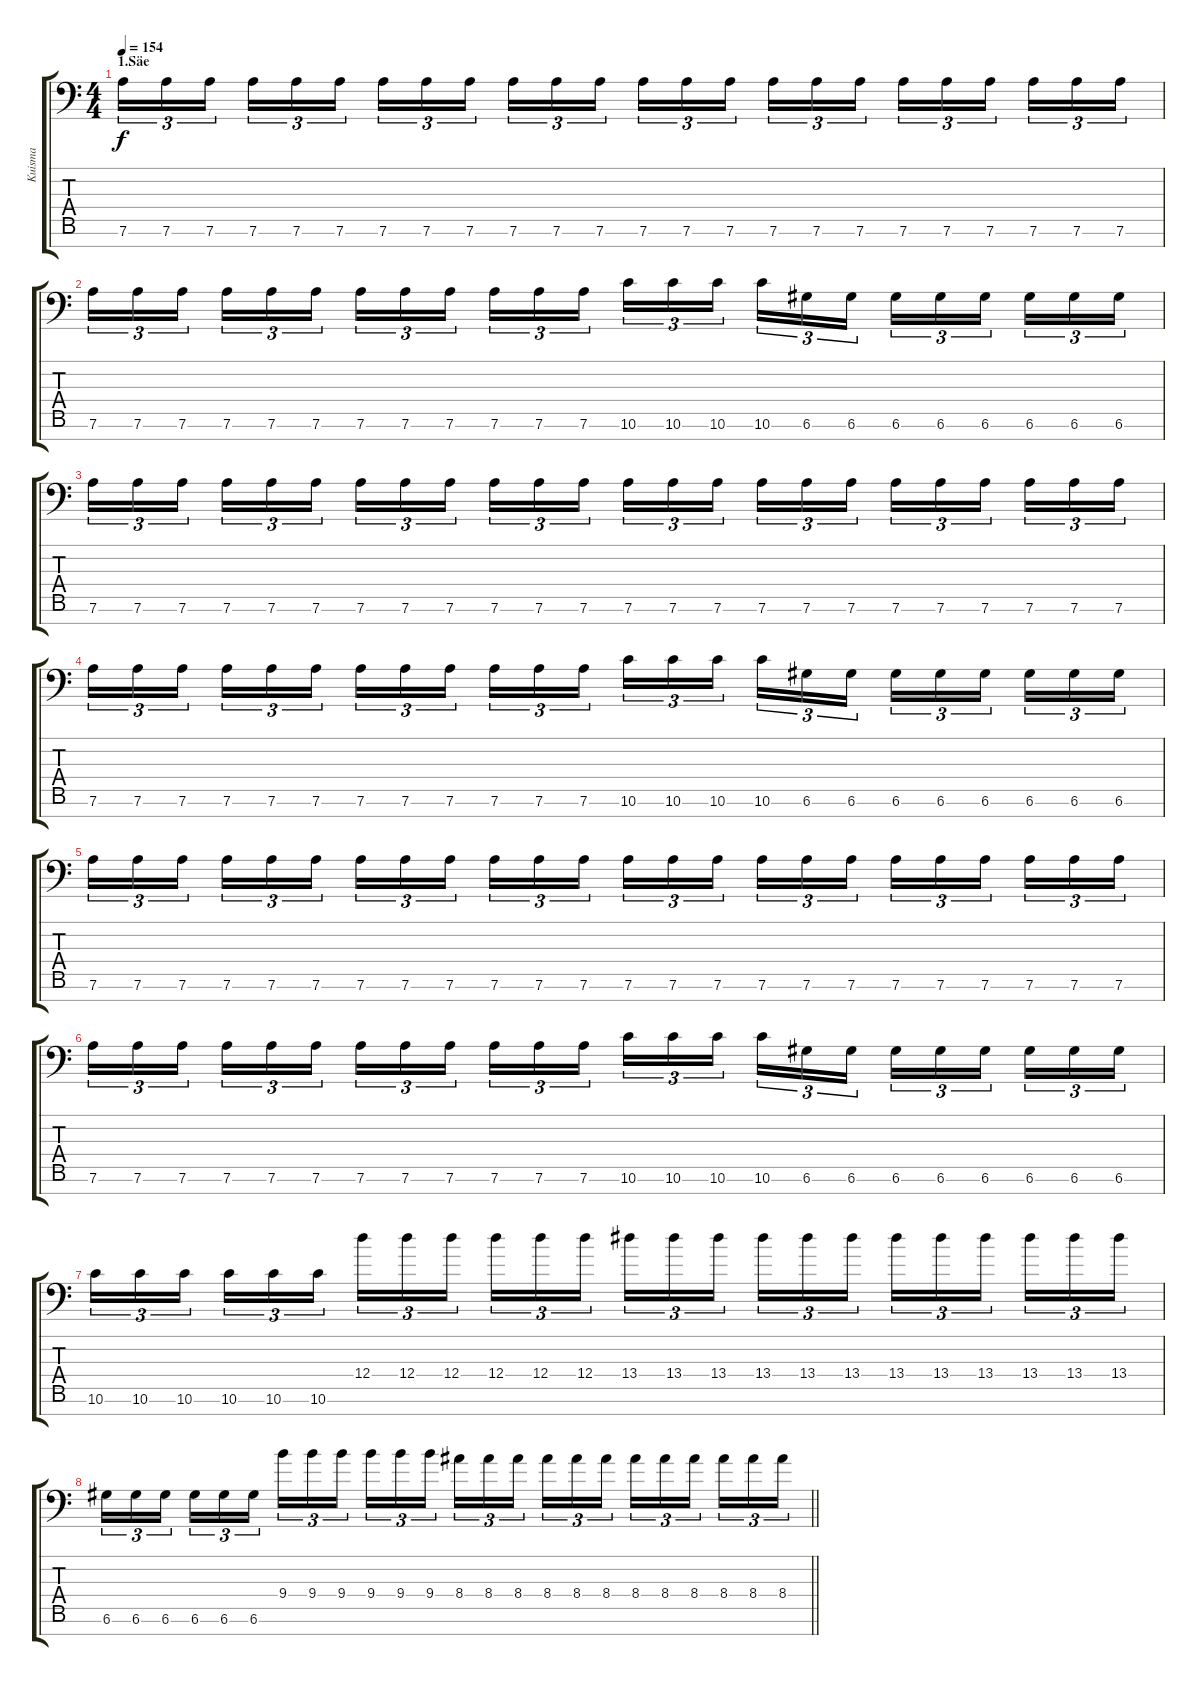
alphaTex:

\track ("Kuisma" "Kuisma") {instrument distortionguitar}
\staff {score tabs}
\tuning (E4 B3 G3 D3 A2 D2 A1) {hide}
\ts (4 4)
\section ("" "1.Säe")
\tempo 154
\clef f4
\ks c
7.6.16{tu (3 2) dy f} 7.6.16{tu (3 2)} 7.6.16{tu (3 2)} 7.6.16{tu (3 2)} 7.6.16{tu (3 2)} 7.6.16{tu (3 2)} 7.6.16{tu (3 2)} 7.6.16{tu (3 2)} 7.6.16{tu (3 2)} 7.6.16{tu (3 2)} 7.6.16{tu (3 2)} 7.6.16{tu (3 2)} 7.6.16{tu (3 2)} 7.6.16{tu (3 2)} 7.6.16{tu (3 2)} 7.6.16{tu (3 2)} 7.6.16{tu (3 2)} 7.6.16{tu (3 2)} 7.6.16{tu (3 2)} 7.6.16{tu (3 2)} 7.6.16{tu (3 2)} 7.6.16{tu (3 2)} 7.6.16{tu (3 2)} 7.6.16{tu (3 2)} |
7.6.16{tu (3 2)} 7.6.16{tu (3 2)} 7.6.16{tu (3 2)} 7.6.16{tu (3 2)} 7.6.16{tu (3 2)} 7.6.16{tu (3 2)} 7.6.16{tu (3 2)} 7.6.16{tu (3 2)} 7.6.16{tu (3 2)} 7.6.16{tu (3 2)} 7.6.16{tu (3 2)} 7.6.16{tu (3 2)} 10.6.16{tu (3 2)} 10.6.16{tu (3 2)} 10.6.16{tu (3 2)} 10.6.16{tu (3 2)} 6.6.16{tu (3 2)} 6.6.16{tu (3 2)} 6.6.16{tu (3 2)} 6.6.16{tu (3 2)} 6.6.16{tu (3 2)} 6.6.16{tu (3 2)} 6.6.16{tu (3 2)} 6.6.16{tu (3 2)} |
7.6.16{tu (3 2)} 7.6.16{tu (3 2)} 7.6.16{tu (3 2)} 7.6.16{tu (3 2)} 7.6.16{tu (3 2)} 7.6.16{tu (3 2)} 7.6.16{tu (3 2)} 7.6.16{tu (3 2)} 7.6.16{tu (3 2)} 7.6.16{tu (3 2)} 7.6.16{tu (3 2)} 7.6.16{tu (3 2)} 7.6.16{tu (3 2)} 7.6.16{tu (3 2)} 7.6.16{tu (3 2)} 7.6.16{tu (3 2)} 7.6.16{tu (3 2)} 7.6.16{tu (3 2)} 7.6.16{tu (3 2)} 7.6.16{tu (3 2)} 7.6.16{tu (3 2)} 7.6.16{tu (3 2)} 7.6.16{tu (3 2)} 7.6.16{tu (3 2)} |
7.6.16{tu (3 2)} 7.6.16{tu (3 2)} 7.6.16{tu (3 2)} 7.6.16{tu (3 2)} 7.6.16{tu (3 2)} 7.6.16{tu (3 2)} 7.6.16{tu (3 2)} 7.6.16{tu (3 2)} 7.6.16{tu (3 2)} 7.6.16{tu (3 2)} 7.6.16{tu (3 2)} 7.6.16{tu (3 2)} 10.6.16{tu (3 2)} 10.6.16{tu (3 2)} 10.6.16{tu (3 2)} 10.6.16{tu (3 2)} 6.6.16{tu (3 2)} 6.6.16{tu (3 2)} 6.6.16{tu (3 2)} 6.6.16{tu (3 2)} 6.6.16{tu (3 2)} 6.6.16{tu (3 2)} 6.6.16{tu (3 2)} 6.6.16{tu (3 2)} |
7.6.16{tu (3 2)} 7.6.16{tu (3 2)} 7.6.16{tu (3 2)} 7.6.16{tu (3 2)} 7.6.16{tu (3 2)} 7.6.16{tu (3 2)} 7.6.16{tu (3 2)} 7.6.16{tu (3 2)} 7.6.16{tu (3 2)} 7.6.16{tu (3 2)} 7.6.16{tu (3 2)} 7.6.16{tu (3 2)} 7.6.16{tu (3 2)} 7.6.16{tu (3 2)} 7.6.16{tu (3 2)} 7.6.16{tu (3 2)} 7.6.16{tu (3 2)} 7.6.16{tu (3 2)} 7.6.16{tu (3 2)} 7.6.16{tu (3 2)} 7.6.16{tu (3 2)} 7.6.16{tu (3 2)} 7.6.16{tu (3 2)} 7.6.16{tu (3 2)} |
7.6.16{tu (3 2)} 7.6.16{tu (3 2)} 7.6.16{tu (3 2)} 7.6.16{tu (3 2)} 7.6.16{tu (3 2)} 7.6.16{tu (3 2)} 7.6.16{tu (3 2)} 7.6.16{tu (3 2)} 7.6.16{tu (3 2)} 7.6.16{tu (3 2)} 7.6.16{tu (3 2)} 7.6.16{tu (3 2)} 10.6.16{tu (3 2)} 10.6.16{tu (3 2)} 10.6.16{tu (3 2)} 10.6.16{tu (3 2)} 6.6.16{tu (3 2)} 6.6.16{tu (3 2)} 6.6.16{tu (3 2)} 6.6.16{tu (3 2)} 6.6.16{tu (3 2)} 6.6.16{tu (3 2)} 6.6.16{tu (3 2)} 6.6.16{tu (3 2)} |
10.6.16{tu (3 2)} 10.6.16{tu (3 2)} 10.6.16{tu (3 2)} 10.6.16{tu (3 2)} 10.6.16{tu (3 2)} 10.6.16{tu (3 2)} 12.4.16{tu (3 2)} 12.4.16{tu (3 2)} 12.4.16{tu (3 2)} 12.4.16{tu (3 2)} 12.4.16{tu (3 2)} 12.4.16{tu (3 2)} 13.4.16{tu (3 2)} 13.4.16{tu (3 2)} 13.4.16{tu (3 2)} 13.4.16{tu (3 2)} 13.4.16{tu (3 2)} 13.4.16{tu (3 2)} 13.4.16{tu (3 2)} 13.4.16{tu (3 2)} 13.4.16{tu (3 2)} 13.4.16{tu (3 2)} 13.4.16{tu (3 2)} 13.4.16{tu (3 2)} |
\barLineRight lightlight
6.6.16{tu (3 2)} 6.6.16{tu (3 2)} 6.6.16{tu (3 2)} 6.6.16{tu (3 2)} 6.6.16{tu (3 2)} 6.6.16{tu (3 2)} 9.4.16{tu (3 2)} 9.4.16{tu (3 2)} 9.4.16{tu (3 2)} 9.4.16{tu (3 2)} 9.4.16{tu (3 2)} 9.4.16{tu (3 2)} 8.4.16{tu (3 2)} 8.4.16{tu (3 2)} 8.4.16{tu (3 2)} 8.4.16{tu (3 2)} 8.4.16{tu (3 2)} 8.4.16{tu (3 2)} 8.4.16{tu (3 2)} 8.4.16{tu (3 2)} 8.4.16{tu (3 2)} 8.4.16{tu (3 2)} 8.4.16{tu (3 2)} 8.4.16{tu (3 2)}
